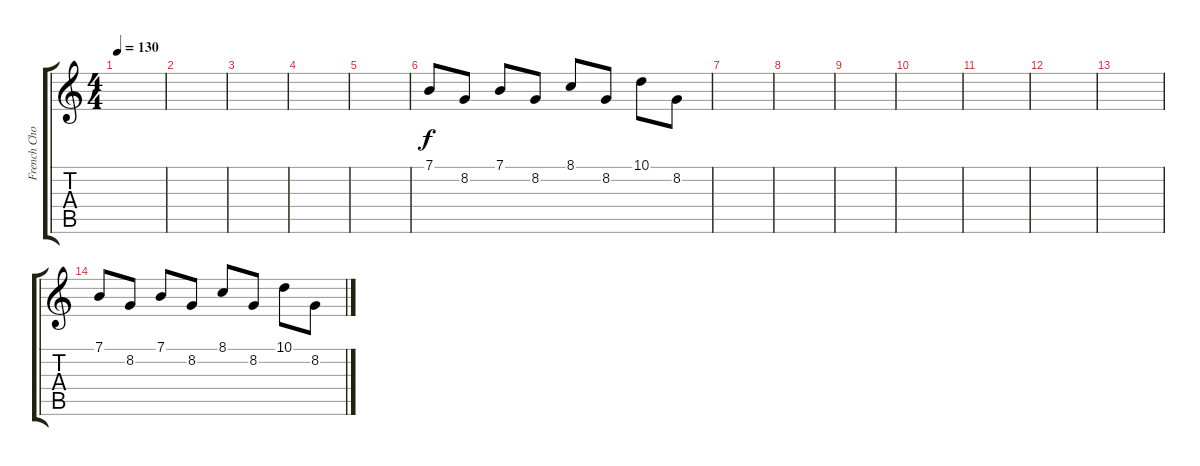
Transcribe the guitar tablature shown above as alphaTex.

\track ("French Choir" "French Cho") {instrument choiraahs}
\staff {score tabs}
\tuning (E4 B3 G3 D3 A2 E2) {hide}
\ts (4 4)
\tempo 130
\clef g2
\ks c
|
|
|
|
|
7.1.8{instrument stringensemble1} 8.2.8 7.1.8 8.2.8 8.1.8 8.2.8 10.1.8 8.2.8 |
|
|
|
|
|
|
|
7.1.8{instrument stringensemble1} 8.2.8 7.1.8 8.2.8 8.1.8 8.2.8 10.1.8 8.2.8
